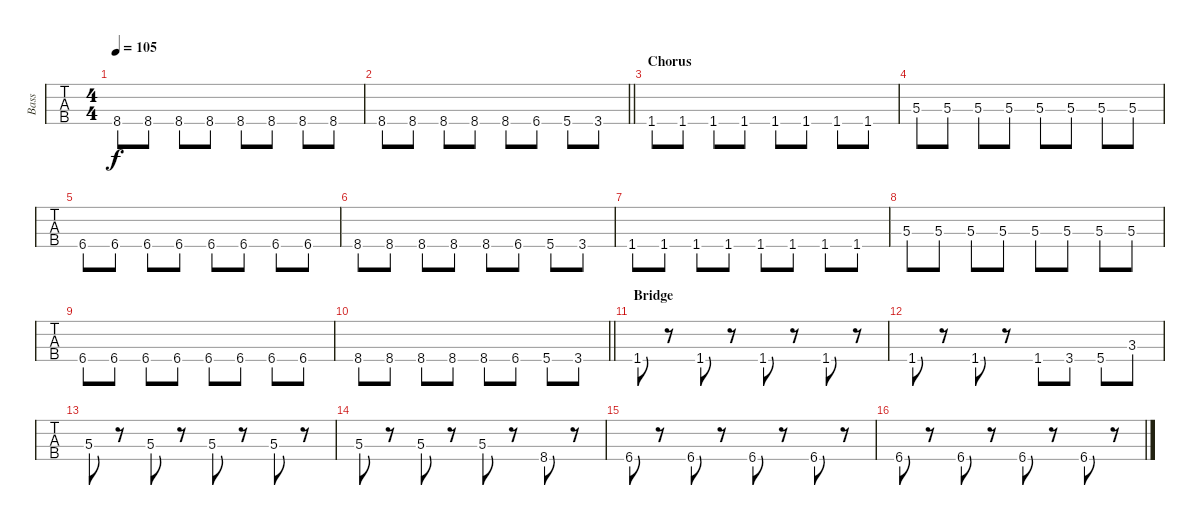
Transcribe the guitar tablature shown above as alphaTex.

\track ("Bass" "Bass") {instrument electricbassfinger}
\staff {tabs}
\tuning (G2 D2 A1 E1) {hide}
\ts (4 4)
\tempo 105
\clef f4
\ks c
8.4.8{dy f} 8.4.8 8.4.8 8.4.8 8.4.8 8.4.8 8.4.8 8.4.8 |
\barLineRight lightlight
8.4.8 8.4.8 8.4.8 8.4.8 8.4.8 6.4.8 5.4.8 3.4.8 |
\section ("" "Chorus")
1.4.8 1.4.8 1.4.8 1.4.8 1.4.8 1.4.8 1.4.8 1.4.8 |
5.3.8 5.3.8 5.3.8 5.3.8 5.3.8 5.3.8 5.3.8 5.3.8 |
6.4.8 6.4.8 6.4.8 6.4.8 6.4.8 6.4.8 6.4.8 6.4.8 |
8.4.8 8.4.8 8.4.8 8.4.8 8.4.8 6.4.8 5.4.8 3.4.8 |
1.4.8 1.4.8 1.4.8 1.4.8 1.4.8 1.4.8 1.4.8 1.4.8 |
5.3.8 5.3.8 5.3.8 5.3.8 5.3.8 5.3.8 5.3.8 5.3.8 |
6.4.8 6.4.8 6.4.8 6.4.8 6.4.8 6.4.8 6.4.8 6.4.8 |
\barLineRight lightlight
8.4.8 8.4.8 8.4.8 8.4.8 8.4.8 6.4.8 5.4.8 3.4.8 |
\section ("" "Bridge")
1.4.8 r.8 1.4.8 r.8 1.4.8 r.8 1.4.8 r.8 |
1.4.8 r.8 1.4.8 r.8 1.4.8 3.4.8 5.4.8 3.3.8 |
5.3.8 r.8 5.3.8 r.8 5.3.8 r.8 5.3.8 r.8 |
5.3.8 r.8 5.3.8 r.8 5.3.8 r.8 8.4.8 r.8 |
6.4.8 r.8 6.4.8 r.8 6.4.8 r.8 6.4.8 r.8 |
6.4.8 r.8 6.4.8 r.8 6.4.8 r.8 6.4.8 r.8
